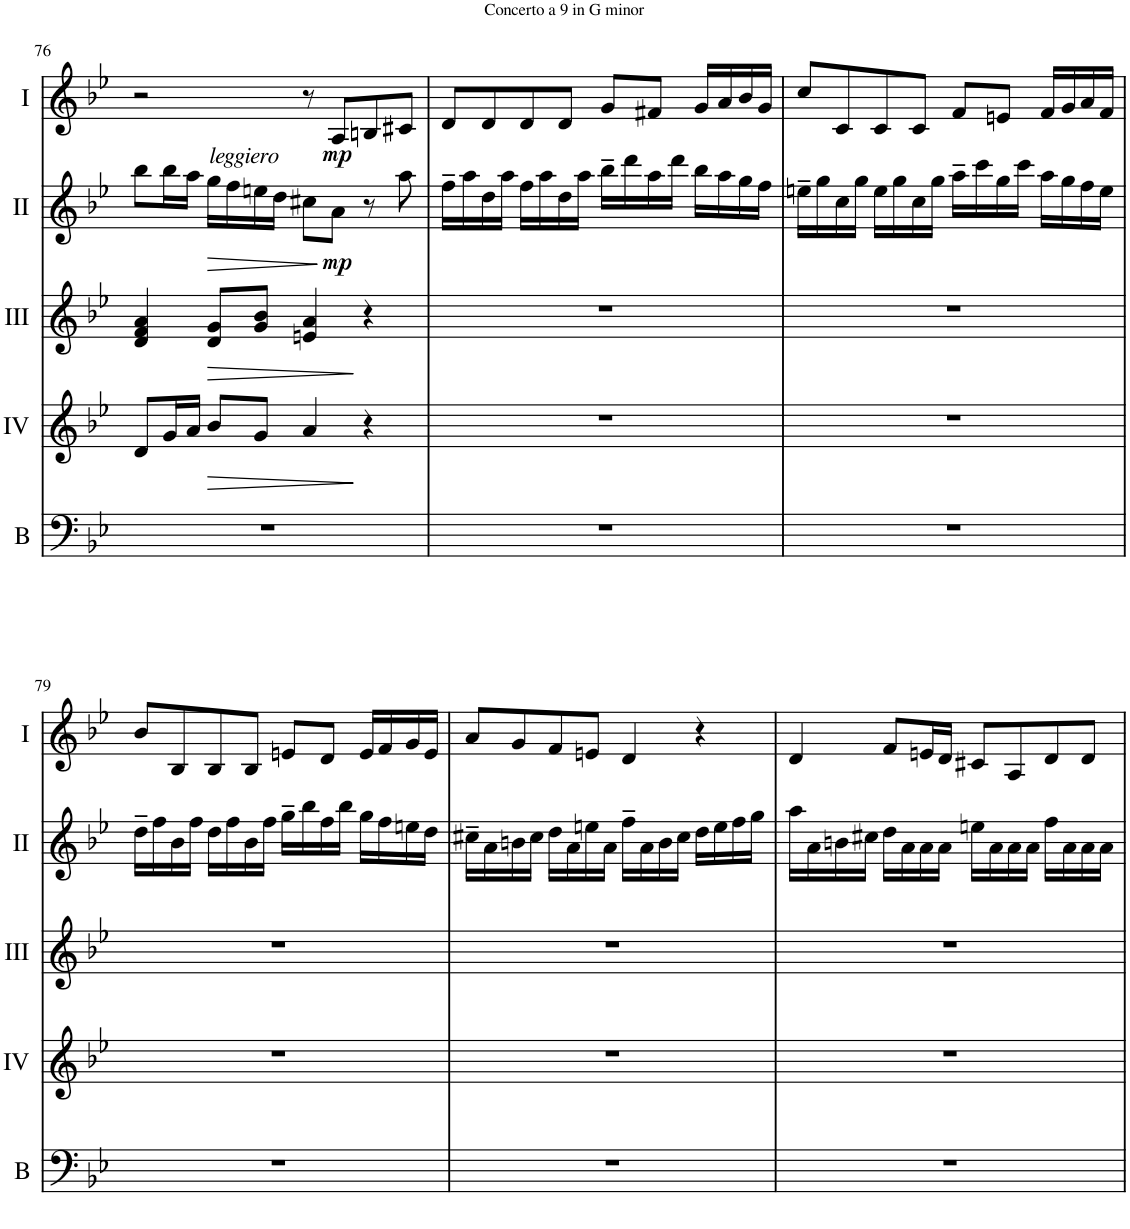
**kern	**kern	**dynam	**kern	**dynam	**kern	**dynam	**kern	**dynam
*part5	*part4	*part4	*part3	*part3	*part2	*part2	*part1	*part1
*staff5	*staff4	*staff4	*staff3	*staff3	*staff2	*staff2	*staff1	*staff1
*I"Bass	*I"Acc. 4	*	*I"Acc. 3	*	*I"Acc. 2	*	*I"Acc. 1	*
*I'B	*	*	*	*	*	*	*	*
!!LO:PB:g=z
*clefF4	*clefG2	*	*clefG2	*	*clefG2	*	*clefG2	*
*Trd7c12	*Trd7c12	*	*	*	*	*	*	*
*k[b-e-]	*k[b-e-]	*	*k[b-e-]	*	*k[b-e-]	*	*k[b-e-]	*
*M4/4	*M4/4	*	*M4/4	*	*M4/4	*	*M4/4	*
*met(c)	*met(c)	*	*met(c)	*	*met(c)	*	*met(c)	*
=76	=76	=76	=76	=76	=76	=76	=76	=76
1r	8d/L	.	4d/ 4f/ 4a/	.	8bb-\L	.	2r	.
.	16g/L	.	.	.	16bb-\L	.	.	.
.	16a/JJ	.	.	.	16aa\JJ	.	.	.
!	!	!	!	!	!LO:TX:a:i:t=leggiero	!	!	!
!	!	!LO:HP:b	!	!LO:HP:b	!	!LO:HP:b	!	!
.	8b-/L	>	8d/ 8g/L	>	16gg\LL	>	.	.
.	.	.	.	.	16ff\	.	.	.
.	8g/J	.	8g/ 8b-/J	.	16een\	.	.	.
.	.	.	.	.	16dd\JJ	.	.	.
.	4a/	.	4en/ 4a/	.	8cc#X\L	.	8r	.
!	!	!	!	!	!	!LO:DY:n=1:b	!	!LO:DY:b
.	.	.	.	.	8a\J	] mp	8A/L	mp
.	4r	]	4r	]	8r	.	8Bn/	.
.	.	.	.	.	8aa\	.	8c#X/J	.
=77	=77	=77	=77	=77	=77	=77	=77	=77
1r	1r	.	1r	.	16ff~\LL	.	8d/L	.
.	.	.	.	.	16aa\	.	.	.
.	.	.	.	.	16dd\	.	8d/	.
.	.	.	.	.	16aa\JJ	.	.	.
.	.	.	.	.	16ff\LL	.	8d/	.
.	.	.	.	.	16aa\	.	.	.
.	.	.	.	.	16dd\	.	8d/J	.
.	.	.	.	.	16aa\JJ	.	.	.
.	.	.	.	.	16bb-~\LL	.	8g/L	.
.	.	.	.	.	16ddd\	.	.	.
.	.	.	.	.	16aa\	.	8f#X/J	.
.	.	.	.	.	16ddd\JJ	.	.	.
.	.	.	.	.	16bb-\LL	.	16g/LL	.
.	.	.	.	.	16aa\	.	16a/	.
.	.	.	.	.	16gg\	.	16b-/	.
.	.	.	.	.	16ff\JJ	.	16g/JJ	.
=78	=78	=78	=78	=78	=78	=78	=78	=78
1r	1r	.	1r	.	16een~\LL	.	8cc/L	.
.	.	.	.	.	16gg\	.	.	.
.	.	.	.	.	16cc\	.	8c/	.
.	.	.	.	.	16gg\JJ	.	.	.
.	.	.	.	.	16ee\LL	.	8c/	.
.	.	.	.	.	16gg\	.	.	.
.	.	.	.	.	16cc\	.	8c/J	.
.	.	.	.	.	16gg\JJ	.	.	.
.	.	.	.	.	16aa~\LL	.	8f/L	.
.	.	.	.	.	16ccc\	.	.	.
.	.	.	.	.	16gg\	.	8en/J	.
.	.	.	.	.	16ccc\JJ	.	.	.
.	.	.	.	.	16aa\LL	.	16f/LL	.
.	.	.	.	.	16gg\	.	16g/	.
.	.	.	.	.	16ff\	.	16a/	.
.	.	.	.	.	16ee\JJ	.	16f/JJ	.
!!LO:LB:g=z
=79	=79	=79	=79	=79	=79	=79	=79	=79
1r	1r	.	1r	.	16dd~\LL	.	8b-/L	.
.	.	.	.	.	16ff\	.	.	.
.	.	.	.	.	16b-\	.	8B-/	.
.	.	.	.	.	16ff\JJ	.	.	.
.	.	.	.	.	16dd\LL	.	8B-/	.
.	.	.	.	.	16ff\	.	.	.
.	.	.	.	.	16b-\	.	8B-/J	.
.	.	.	.	.	16ff\JJ	.	.	.
.	.	.	.	.	16gg~\LL	.	8en/L	.
.	.	.	.	.	16bb-\	.	.	.
.	.	.	.	.	16ff\	.	8d/J	.
.	.	.	.	.	16bb-\JJ	.	.	.
.	.	.	.	.	16gg\LL	.	16e/LL	.
.	.	.	.	.	16ff\	.	16f/	.
.	.	.	.	.	16een\	.	16g/	.
.	.	.	.	.	16dd\JJ	.	16e/JJ	.
=80	=80	=80	=80	=80	=80	=80	=80	=80
1r	1r	.	1r	.	16cc#X~\LL	.	8a/L	.
.	.	.	.	.	16a\	.	.	.
.	.	.	.	.	16bn\	.	8g/	.
.	.	.	.	.	16cc#\JJ	.	.	.
.	.	.	.	.	16dd\LL	.	8f/	.
.	.	.	.	.	16a\	.	.	.
.	.	.	.	.	16een\	.	8en/J	.
.	.	.	.	.	16a\JJ	.	.	.
.	.	.	.	.	16ff~\LL	.	4d/	.
.	.	.	.	.	16a\	.	.	.
.	.	.	.	.	16b\	.	.	.
.	.	.	.	.	16cc#\JJ	.	.	.
.	.	.	.	.	16dd\LL	.	4r	.
.	.	.	.	.	16ee\	.	.	.
.	.	.	.	.	16ff\	.	.	.
.	.	.	.	.	16gg\JJ	.	.	.
=81	=81	=81	=81	=81	=81	=81	=81	=81
1r	1r	.	1r	.	16aa\LL	.	4d/	.
.	.	.	.	.	16a\	.	.	.
.	.	.	.	.	16bn\	.	.	.
.	.	.	.	.	16cc#X\JJ	.	.	.
.	.	.	.	.	16dd\LL	.	8f/L	.
.	.	.	.	.	16a\	.	.	.
.	.	.	.	.	16a\	.	16en/L	.
.	.	.	.	.	16a\JJ	.	16d/JJ	.
.	.	.	.	.	16een\LL	.	8c#X/L	.
.	.	.	.	.	16a\	.	.	.
.	.	.	.	.	16a\	.	8A/	.
.	.	.	.	.	16a\JJ	.	.	.
.	.	.	.	.	16ff\LL	.	8d/	.
.	.	.	.	.	16a\	.	.	.
.	.	.	.	.	16a\	.	8d/J	.
.	.	.	.	.	16a\JJ	.	.	.
=	=	=	=	=	=	=	=	=
*-	*-	*-	*-	*-	*-	*-	*-	*-
